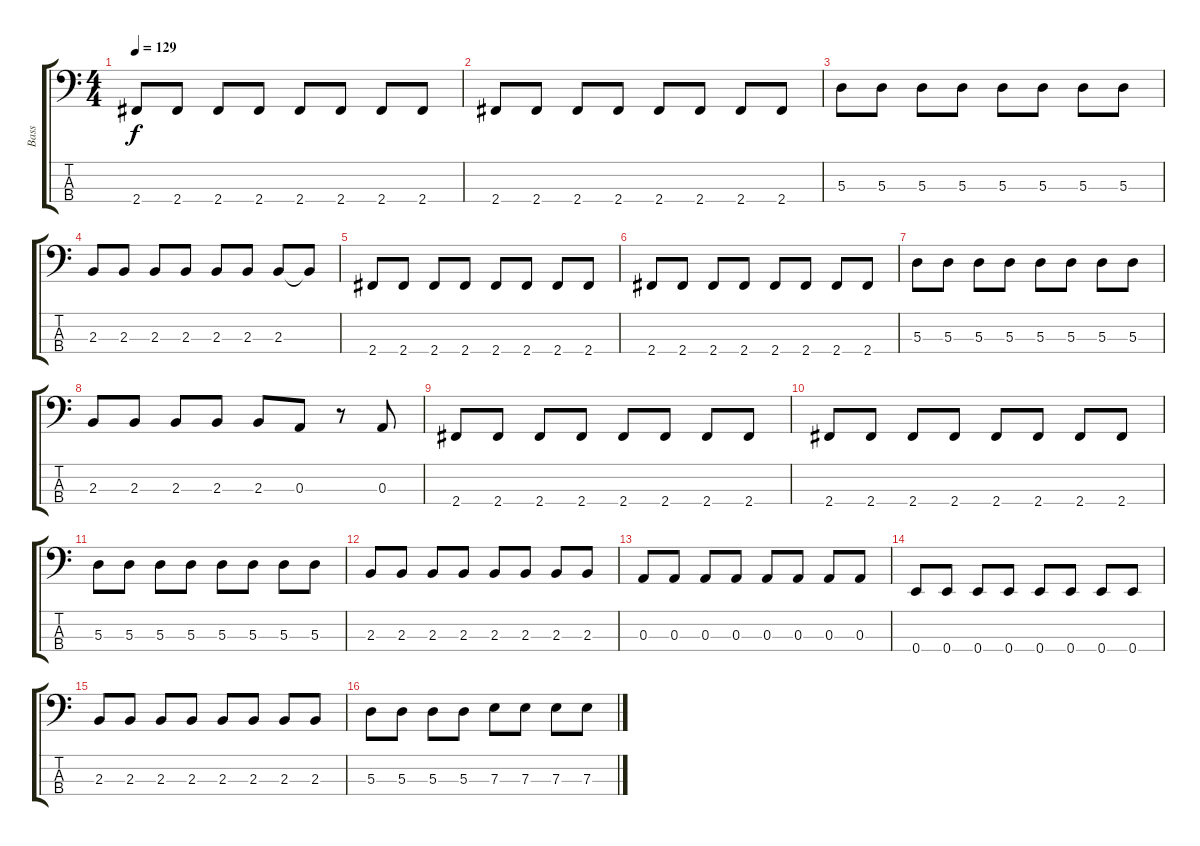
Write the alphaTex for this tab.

\track ("Bass" "Bass") {instrument electricbassfinger}
\staff {score tabs}
\tuning (G2 D2 A1 E1) {hide}
\ts (4 4)
\tempo 129
\clef f4
\ks c
2.4.8{dy f} 2.4.8 2.4.8 2.4.8 2.4.8 2.4.8 2.4.8 2.4.8 |
2.4.8 2.4.8 2.4.8 2.4.8 2.4.8 2.4.8 2.4.8 2.4.8 |
5.3.8 5.3.8 5.3.8 5.3.8 5.3.8 5.3.8 5.3.8 5.3.8 |
2.3.8 2.3.8 2.3.8 2.3.8 2.3.8 2.3.8 2.3.8 2.3{t}.8 |
2.4.8 2.4.8 2.4.8 2.4.8 2.4.8 2.4.8 2.4.8 2.4.8 |
2.4.8 2.4.8 2.4.8 2.4.8 2.4.8 2.4.8 2.4.8 2.4.8 |
5.3.8 5.3.8 5.3.8 5.3.8 5.3.8 5.3.8 5.3.8 5.3.8 |
2.3.8 2.3.8 2.3.8 2.3.8 2.3.8 0.3.8 r.8 0.3.8 |
2.4.8 2.4.8 2.4.8 2.4.8 2.4.8 2.4.8 2.4.8 2.4.8 |
2.4.8 2.4.8 2.4.8 2.4.8 2.4.8 2.4.8 2.4.8 2.4.8 |
5.3.8 5.3.8 5.3.8 5.3.8 5.3.8 5.3.8 5.3.8 5.3.8 |
2.3.8 2.3.8 2.3.8 2.3.8 2.3.8 2.3.8 2.3.8 2.3.8 |
0.3.8 0.3.8 0.3.8 0.3.8 0.3.8 0.3.8 0.3.8 0.3.8 |
0.4.8 0.4.8 0.4.8 0.4.8 0.4.8 0.4.8 0.4.8 0.4.8 |
2.3.8 2.3.8 2.3.8 2.3.8 2.3.8 2.3.8 2.3.8 2.3.8 |
5.3.8 5.3.8 5.3.8 5.3.8 7.3.8 7.3.8 7.3.8 7.3.8
